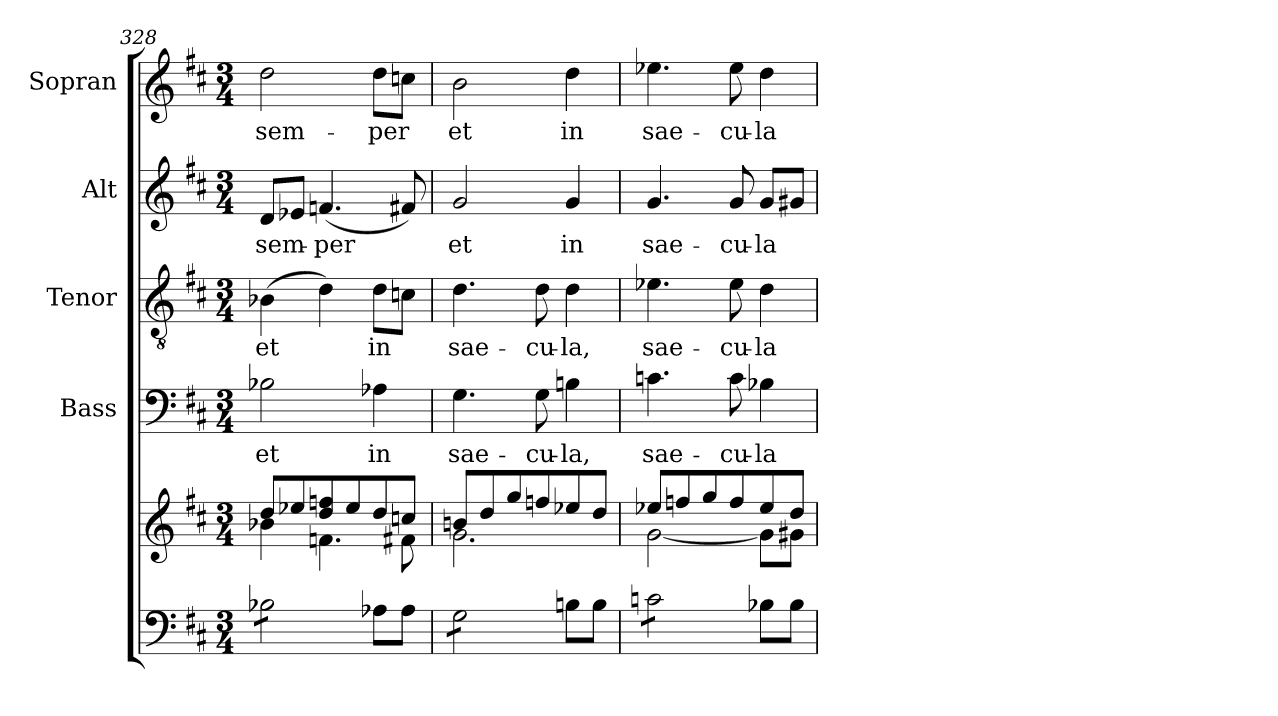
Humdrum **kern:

**kern	**kern	**kern	**text	**kern	**text	**kern	**text	**kern	**text
*part5	*part5	*part4	*part4	*part3	*part3	*part2	*part2	*part1	*part1
*staff6	*staff5	*staff4	*staff4	*staff3	*staff3	*staff2	*staff2	*staff1	*staff1
*	*	*I"Bass	*	*I"Tenor	*	*I"Alt	*	*I"Sopran	*
*	*	*I'B.	*	*I'T.	*	*I'A.	*	*I'S.	*
*clefF4	*clefG2	*clefF4	*	*clefGv2	*	*clefG2	*	*clefG2	*
*k[f#c#]	*k[f#c#]	*k[f#c#]	*	*k[f#c#]	*	*k[f#c#]	*	*k[f#c#]	*
*D:	*D:	*D:	*	*D:	*	*D:	*	*D:	*
*M3/4	*M3/4	*M3/4	*	*M3/4	*	*M3/4	*	*M3/4	*
=328	=328	=328	=328	=328	=328	=328	=328	=328	=328
*	*^	*	*	*	*	*	*	*	*
!	!	!	!	!LO:LY:b	!	!LO:LY:b	!	!LO:LY:b	!	!LO:LY:b
*tremolo	*	*	*	*	*	*	*	*	*	*
8B-X\L	8dd/L	4b-X\	2B-X\	et	(>4B-X\	et	8d/L	sem-	2dd\	sem-
8B-X\	8ee-X/	.	.	.	.	.	8e-X/J	.	.	.
!	!	!	!	!	!	!	!	!LO:LY:b	!	!
8B-X\	8dd/ 8ffn/	4.fn\	.	.	4d\)	.	(<4.fn/	-per	.	.
8B-X\J	8ee-/	.	.	.	.	.	.	.	.	.
*Xtremolo	*	*	*	*	*	*	*	*	*	*
!	!	!	!	!LO:LY:b	!	!LO:LY:b	!	!	!	!LO:LY:b
8A-X\L	8dd/	.	4A-X\	in	8d\L	in	.	.	8dd\L	-per
8A-\J	8ccn/J	8f#X\	.	.	8cn\J	.	8f#X/)	.	8ccn\J	.
=329	=329	=329	=329	=329	=329	=329	=329	=329	=329	=329
!	!	!	!	!LO:LY:b	!	!LO:LY:b	!	!LO:LY:b	!	!LO:LY:b
*tremolo	*	*	*	*	*	*	*	*	*	*
8G\L	8bn/L	2.g\	4.G\	sae-	4.d\	sae-	2g/	et	2b\	et
8G\	8dd/	.	.	.	.	.	.	.	.	.
8G\	8gg/	.	.	.	.	.	.	.	.	.
!	!	!	!	!LO:LY:b	!	!LO:LY:b	!	!	!	!
8G\J	8ffn/	.	8G\	-cu-	8d\	-cu-	.	.	.	.
*Xtremolo	*	*	*	*	*	*	*	*	*	*
!	!	!	!	!LO:LY:b	!	!LO:LY:b	!	!LO:LY:b	!	!LO:LY:b
8Bn\L	8ee-X/	.	4Bn\	-la,	4d\	-la,	4g/	in	4dd\	in
8B\J	8dd/J	.	.	.	.	.	.	.	.	.
!!LO:PB:g=z
=330	=330	=330	=330	=330	=330	=330	=330	=330	=330	=330
!	!	!	!	!LO:LY:b	!	!LO:LY:b	!	!LO:LY:b	!	!LO:LY:b
*tremolo	*	*	*	*	*	*	*	*	*	*
8cn\L	8ee-X/L	[<2g\	4.cn\	sae-	4.e-X\	sae-	4.g/	sae-	4.ee-X\	sae-
8cn\	8ffn/	.	.	.	.	.	.	.	.	.
8cn\	8gg/	.	.	.	.	.	.	.	.	.
!	!	!	!	!LO:LY:b	!	!LO:LY:b	!	!LO:LY:b	!	!LO:LY:b
8cn\J	8ff/	.	8c\	-cu-	8e-\	-cu-	8g/	-cu-	8ee-\	-cu-
*Xtremolo	*	*	*	*	*	*	*	*	*	*
!	!	!	!	!LO:LY:b	!	!LO:LY:b	!	!LO:LY:b	!	!LO:LY:b
8B-X\L	8ee-/	8g\L]	4B-X\	-la	4d\	-la	8g/L	-la	4dd\	-la
8B-\J	8dd/J	8g#X\J	.	.	.	.	8g#X/J	.	.	.
*	*v	*v	*	*	*	*	*	*	*	*
=	=	=	=	=	=	=	=	=	=
*-	*-	*-	*-	*-	*-	*-	*-	*-	*-
